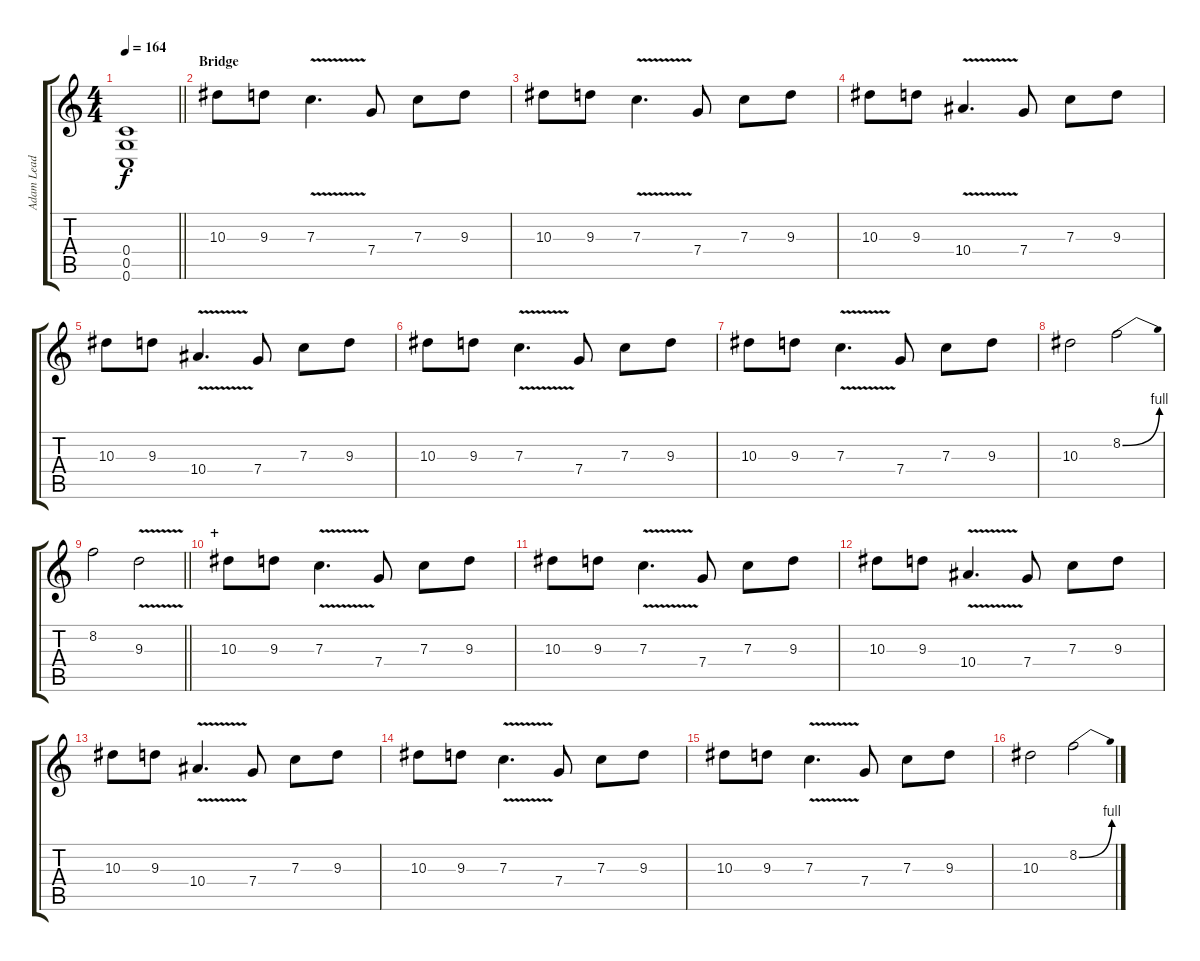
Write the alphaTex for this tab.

\track ("Adam Lead" "Adam Lead") {instrument distortionguitar}
\staff {score tabs}
\tuning (D4 A3 F3 C3 G2 C2) {hide}
\ts (4 4)
\tempo 164
\clef g2
\barLineRight lightlight
\ks c
(0.4{t} 0.5{t} 0.6{t}).1{dy f} |
\section ("" "Bridge")
10.3.8{volume 16} 9.3.8 7.3{v}.4{d} 7.4.8 7.3.8 9.3.8 |
10.3.8 9.3.8 7.3{v}.4{d} 7.4.8 7.3.8 9.3.8 |
10.3.8 9.3.8 10.4{v}.4{d} 7.4.8 7.3.8 9.3.8 |
10.3.8 9.3.8 10.4{v}.4{d} 7.4.8 7.3.8 9.3.8 |
10.3.8 9.3.8 7.3{v}.4{d} 7.4.8 7.3.8 9.3.8 |
10.3.8 9.3.8 7.3{v}.4{d} 7.4.8 7.3.8 9.3.8 |
10.3.2 8.2{be (bend 0 0 60 4)}.2 |
\barLineRight lightlight
8.2.2 9.3{v}.2 |
\section ("" "+")
10.3.8{volume 16} 9.3.8 7.3{v}.4{d} 7.4.8 7.3.8 9.3.8 |
10.3.8 9.3.8 7.3{v}.4{d} 7.4.8 7.3.8 9.3.8 |
10.3.8 9.3.8 10.4{v}.4{d} 7.4.8 7.3.8 9.3.8 |
10.3.8 9.3.8 10.4{v}.4{d} 7.4.8 7.3.8 9.3.8 |
10.3.8 9.3.8 7.3{v}.4{d} 7.4.8 7.3.8 9.3.8 |
10.3.8 9.3.8 7.3{v}.4{d} 7.4.8 7.3.8 9.3.8 |
10.3.2 8.2{be (bend 0 0 60 4)}.2
